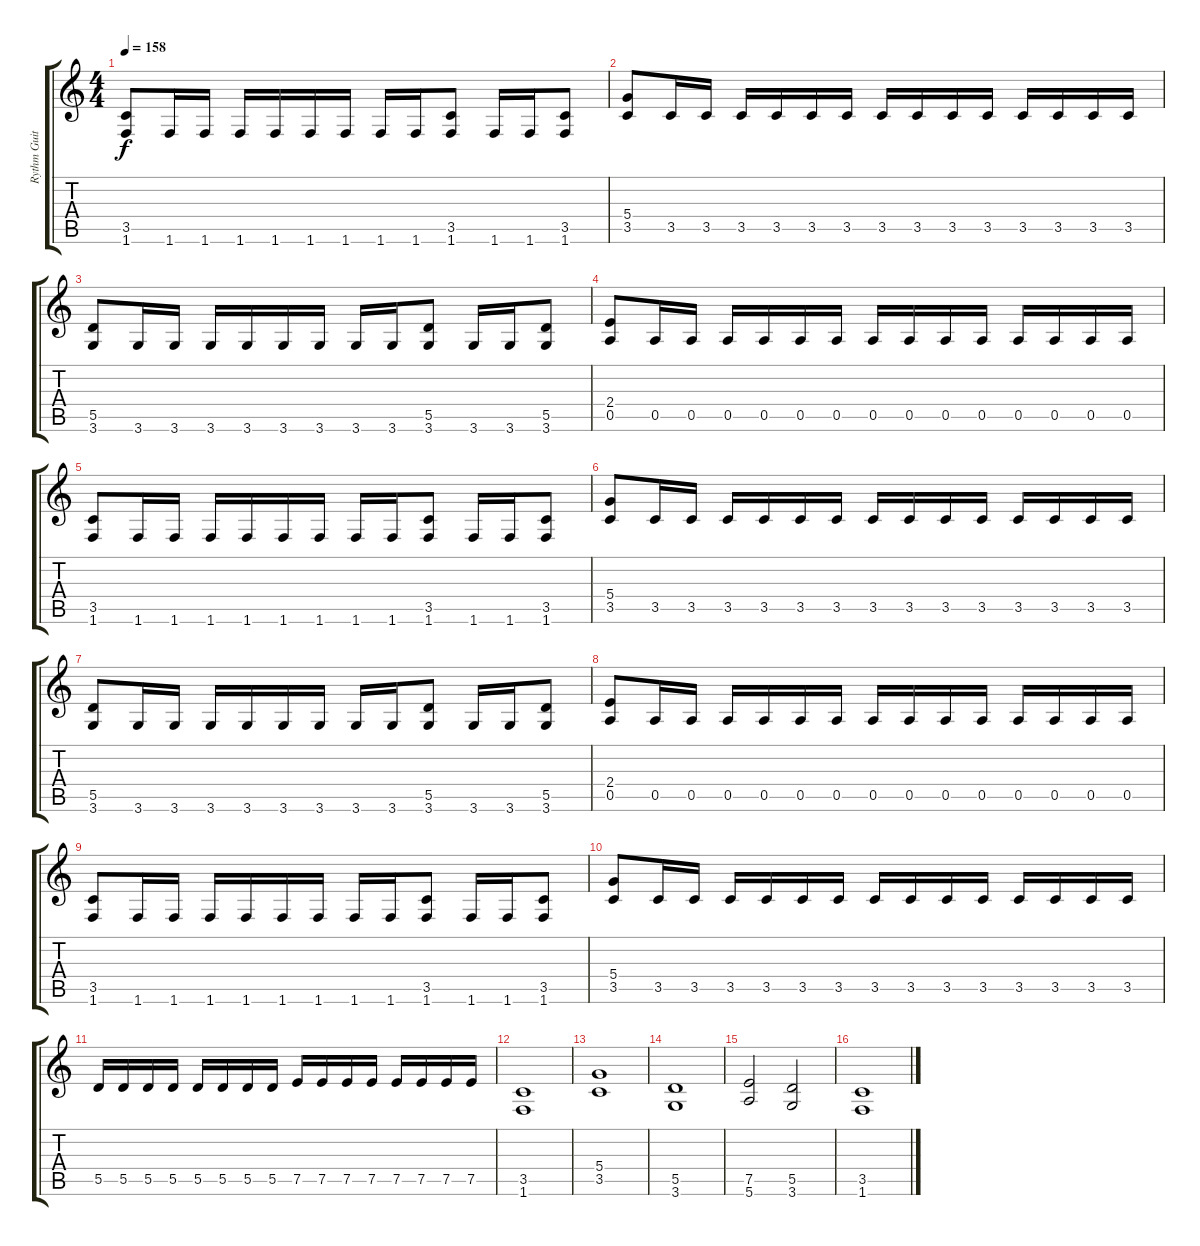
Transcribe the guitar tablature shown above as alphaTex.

\track ("Rythm Guitar" "Rythm Guit") {instrument distortionguitar}
\staff {score tabs}
\tuning (E4 B3 G3 D3 A2 E2) {hide}
\ts (4 4)
\tempo 158
\clef g2
\ks c
(3.5 1.6).8{dy f} 1.6.16 1.6.16 1.6.16 1.6.16 1.6.16 1.6.16 1.6.16 1.6.16 (3.5 1.6).8 1.6.16 1.6.16 (3.5 1.6).8 |
(5.4 3.5).8 3.5.16 3.5.16 3.5.16 3.5.16 3.5.16 3.5.16 3.5.16 3.5.16 3.5.16 3.5.16 3.5.16 3.5.16 3.5.16 3.5.16 |
(5.5 3.6).8 3.6.16 3.6.16 3.6.16 3.6.16 3.6.16 3.6.16 3.6.16 3.6.16 (5.5 3.6).8 3.6.16 3.6.16 (5.5 3.6).8 |
(2.4 0.5).8 0.5.16 0.5.16 0.5.16 0.5.16 0.5.16 0.5.16 0.5.16 0.5.16 0.5.16 0.5.16 0.5.16 0.5.16 0.5.16 0.5.16 |
(3.5 1.6).8 1.6.16 1.6.16 1.6.16 1.6.16 1.6.16 1.6.16 1.6.16 1.6.16 (3.5 1.6).8 1.6.16 1.6.16 (3.5 1.6).8 |
(5.4 3.5).8 3.5.16 3.5.16 3.5.16 3.5.16 3.5.16 3.5.16 3.5.16 3.5.16 3.5.16 3.5.16 3.5.16 3.5.16 3.5.16 3.5.16 |
(5.5 3.6).8 3.6.16 3.6.16 3.6.16 3.6.16 3.6.16 3.6.16 3.6.16 3.6.16 (5.5 3.6).8 3.6.16 3.6.16 (5.5 3.6).8 |
(2.4 0.5).8 0.5.16 0.5.16 0.5.16 0.5.16 0.5.16 0.5.16 0.5.16 0.5.16 0.5.16 0.5.16 0.5.16 0.5.16 0.5.16 0.5.16 |
(3.5 1.6).8 1.6.16 1.6.16 1.6.16 1.6.16 1.6.16 1.6.16 1.6.16 1.6.16 (3.5 1.6).8 1.6.16 1.6.16 (3.5 1.6).8 |
(5.4 3.5).8 3.5.16 3.5.16 3.5.16 3.5.16 3.5.16 3.5.16 3.5.16 3.5.16 3.5.16 3.5.16 3.5.16 3.5.16 3.5.16 3.5.16 |
5.5.16 5.5.16 5.5.16 5.5.16 5.5.16 5.5.16 5.5.16 5.5.16 7.5.16 7.5.16 7.5.16 7.5.16 7.5.16 7.5.16 7.5.16 7.5.16 |
(3.5 1.6).1 |
(5.4 3.5).1 |
(5.5 3.6).1 |
(7.5 5.6).2 (5.5 3.6).2 |
(3.5 1.6).1
